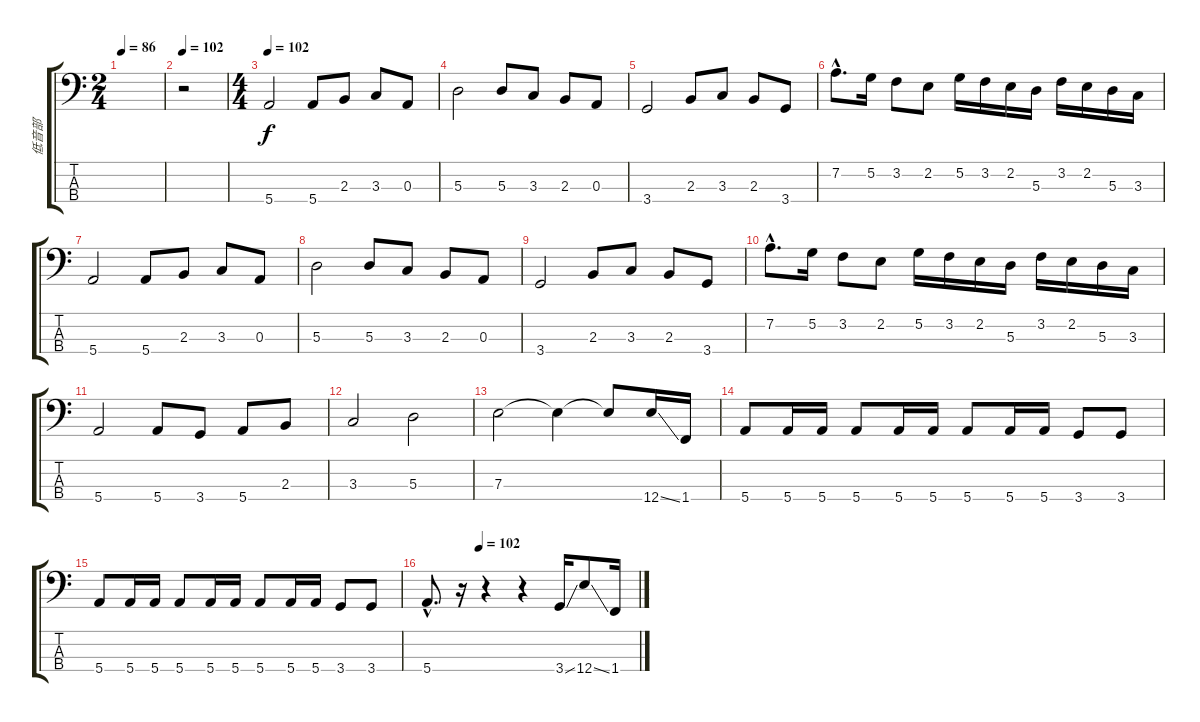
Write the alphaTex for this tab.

\track ("低音部" "低音部") {instrument electricbassfinger}
\staff {score tabs}
\tuning (G2 D2 A1 E1) {hide}
\ts (2 4)
\tempo 86
\clef f4
\ks c
|
\tempo 102
r.2 |
\ts (4 4)
\tempo 102
5.4.2 5.4.8 2.3.8 3.3.8 0.3.8 |
5.3.2 5.3.8 3.3.8 2.3.8 0.3.8 |
3.4.2 2.3.8 3.3.8 2.3.8 3.4.8 |
7.2{hac}.8{d} 5.2.16 3.2.8 2.2.8 5.2.16 3.2.16 2.2.16 5.3.16 3.2.16 2.2.16 5.3.16 3.3.16 |
5.4.2 5.4.8 2.3.8 3.3.8 0.3.8 |
5.3.2 5.3.8 3.3.8 2.3.8 0.3.8 |
3.4.2 2.3.8 3.3.8 2.3.8 3.4.8 |
7.2{hac}.8{d} 5.2.16 3.2.8 2.2.8 5.2.16 3.2.16 2.2.16 5.3.16 3.2.16 2.2.16 5.3.16 3.3.16 |
5.4.2 5.4.8 3.4.8 5.4.8 2.3.8 |
3.3.2 5.3.2 |
7.3.2 7.3{t}.4 7.3{t}.8 12.4{ss}.16 1.4.16 |
5.4.8 5.4.16 5.4.16 5.4.8 5.4.16 5.4.16 5.4.8 5.4.16 5.4.16 3.4.8 3.4.8 |
5.4.8 5.4.16 5.4.16 5.4.8 5.4.16 5.4.16 5.4.8 5.4.16 5.4.16 3.4.8 3.4.8 |
\tempo (102 0.25)
5.4{hac}.8{d} r.16 r.4 r.4 3.4{ss}.16 12.4{ss}.8 1.4.16
